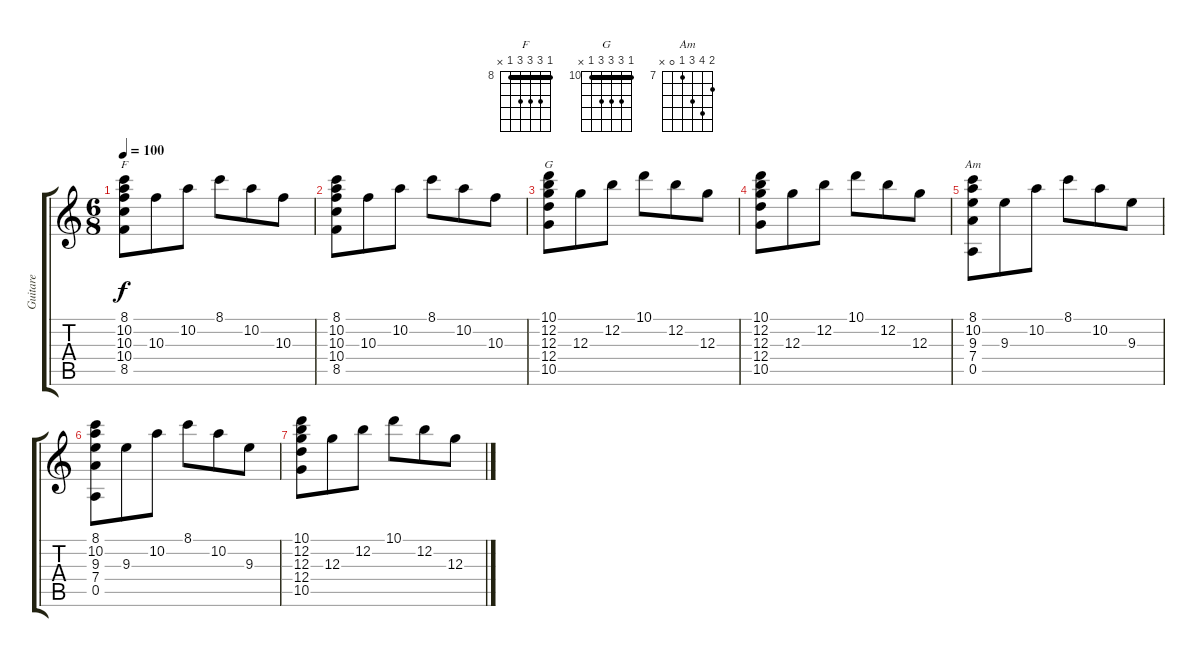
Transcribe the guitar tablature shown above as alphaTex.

\track ("Guitare" "Guitare") {instrument acousticguitarsteel}
\staff {score tabs}
\tuning (E4 B3 G3 D3 A2 E2) {hide}
\chord ("F" 8 10 10 10 8 x) {firstfret 8 barre 8}
\chord ("G" 10 12 12 12 10 x) {firstfret 10 barre 10}
\chord ("Am" 8 10 9 7 0 x) {firstfret 7}
\ts (6 8)
\tempo 100
\clef g2
\ks c
(8.1 10.2 10.3 10.4 8.5).8{ch "F" dy f} 10.3.8 10.2.8 8.1.8 10.2.8 10.3.8 |
(8.1 10.2 10.3 10.4 8.5).8 10.3.8 10.2.8 8.1.8 10.2.8 10.3.8 |
(10.1 12.2 12.3 12.4 10.5).8{ch "G"} 12.3.8 12.2.8 10.1.8 12.2.8 12.3.8 |
(10.1 12.2 12.3 12.4 10.5).8 12.3.8 12.2.8 10.1.8 12.2.8 12.3.8 |
(8.1 10.2 9.3 7.4 0.5).8{ch "Am"} 9.3.8 10.2.8 8.1.8 10.2.8 9.3.8 |
(8.1 10.2 9.3 7.4 0.5).8 9.3.8 10.2.8 8.1.8 10.2.8 9.3.8 |
(10.1 12.2 12.3 12.4 10.5).8 12.3.8 12.2.8 10.1.8 12.2.8 12.3.8
